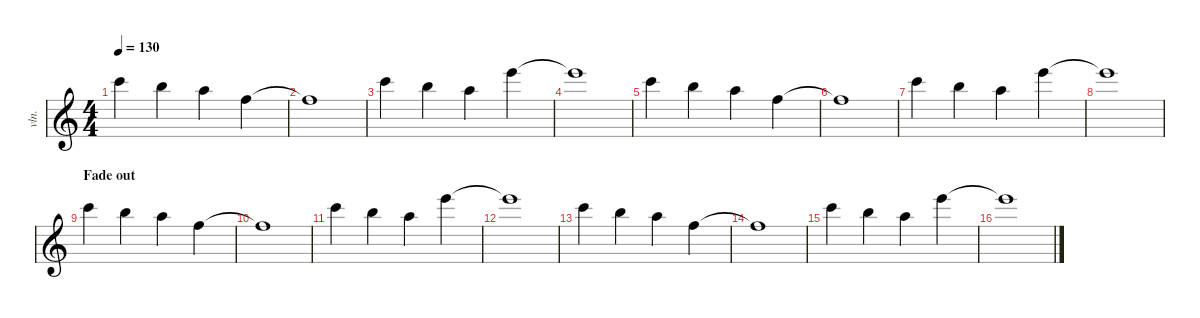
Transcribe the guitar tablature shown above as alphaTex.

\defaultSystemsLayout 4
\hideDynamics
\bracketExtendMode nobrackets
\otherSystemsTrackNameOrientation horizontal
\track ("Strings 2" "vln.") {defaultSystemsLayout 16 instrument stringensemble1}
\staff {score}
\tuning (E4 B3 G3 D3 A2 E2)
\ts (4 4)
\tempo 130
\clef g2
\ks c
20.1.4{dy f beam Down} 19.1.4{beam Down} 17.1.4{beam Down} 13.1.4{beam Down} |
13.1{t}.1{beam Down} |
20.1.4{beam Down} 19.1.4{beam Down} 17.1.4{beam Down} 24.1.4{beam Down} |
24.1{t}.1{beam Down} |
20.1.4{beam Down} 19.1.4{beam Down} 17.1.4{beam Down} 13.1.4{beam Down} |
13.1{t}.1{beam Down} |
20.1.4{beam Down} 19.1.4{beam Down} 17.1.4{beam Down} 24.1.4{beam Down} |
24.1{t}.1{beam Down} |
\section ("" "Fade out")
20.1.4{beam Down} 19.1.4{beam Down} 17.1.4{beam Down} 13.1.4{beam Down} |
13.1{t}.1{beam Down} |
20.1.4{beam Down} 19.1.4{beam Down} 17.1.4{beam Down} 24.1.4{beam Down} |
24.1{t}.1{beam Down} |
20.1.4{beam Down} 19.1.4{beam Down} 17.1.4{beam Down} 13.1.4{beam Down} |
13.1{t}.1{beam Down} |
20.1.4{beam Down} 19.1.4{beam Down} 17.1.4{beam Down} 24.1.4{beam Down} |
24.1{t}.1{beam Down}
